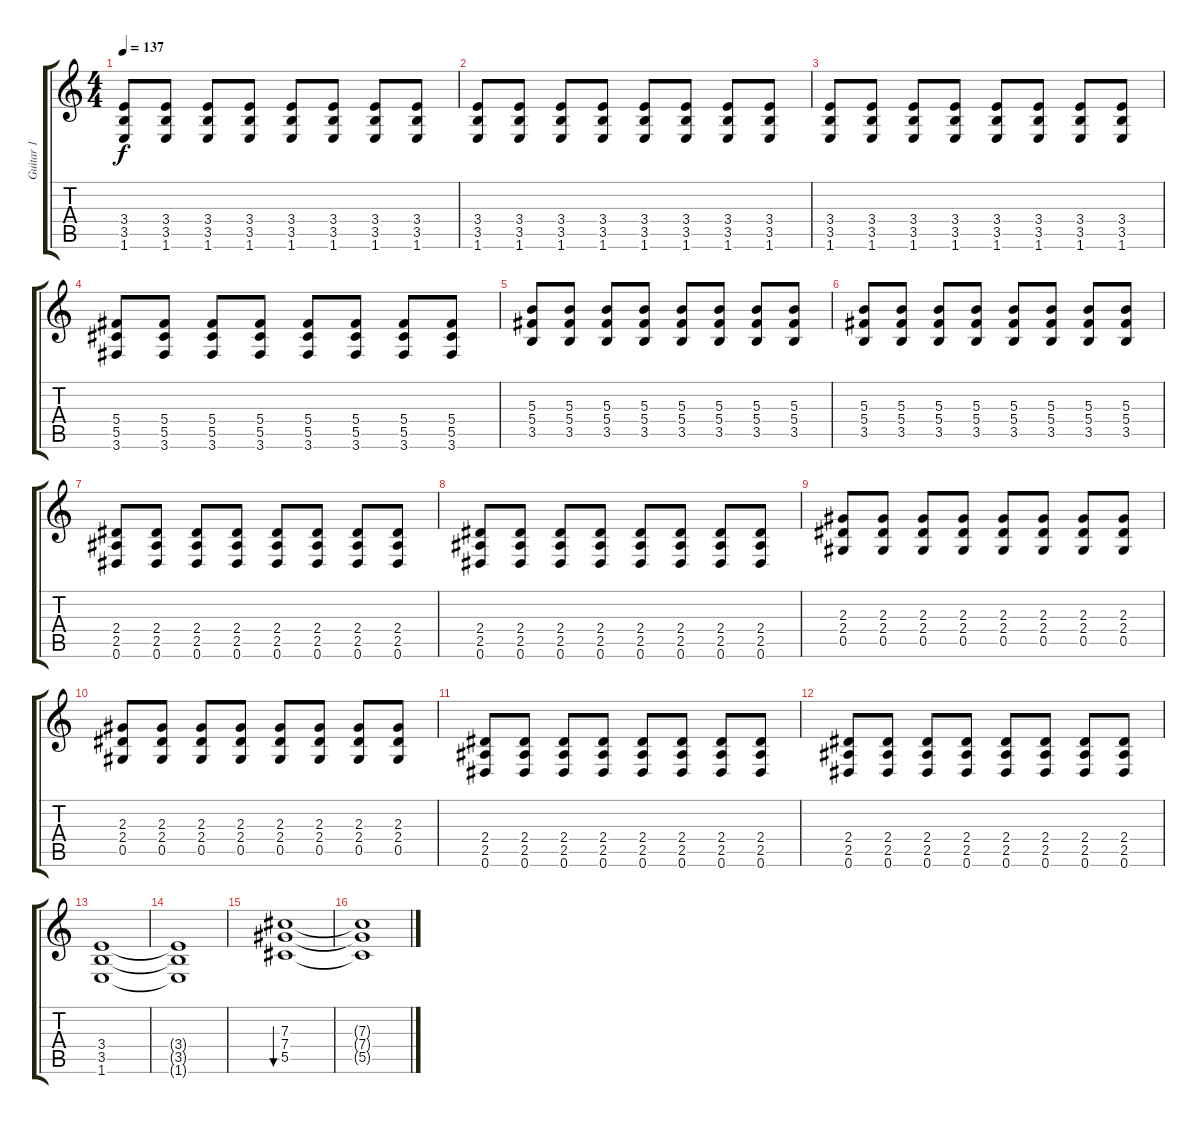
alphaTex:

\track ("Guitar 1" "Guitar 1") {instrument overdrivenguitar}
\staff {score tabs}
\tuning (Eb4 Bb3 Gb3 Db3 Ab2 Eb2) {hide}
\ts (4 4)
\tempo 137
\clef g2
\ks c
(3.4 3.5 1.6).8{dy f} (3.4 3.5 1.6).8 (3.4 3.5 1.6).8 (3.4 3.5 1.6).8 (3.4 3.5 1.6).8 (3.4 3.5 1.6).8 (3.4 3.5 1.6).8 (3.4 3.5 1.6).8 |
(3.4 3.5 1.6).8 (3.4 3.5 1.6).8 (3.4 3.5 1.6).8 (3.4 3.5 1.6).8 (3.4 3.5 1.6).8 (3.4 3.5 1.6).8 (3.4 3.5 1.6).8 (3.4 3.5 1.6).8 |
(3.4 3.5 1.6).8 (3.4 3.5 1.6).8 (3.4 3.5 1.6).8 (3.4 3.5 1.6).8 (3.4 3.5 1.6).8 (3.4 3.5 1.6).8 (3.4 3.5 1.6).8 (3.4 3.5 1.6).8 |
(5.4 5.5 3.6).8 (5.4 5.5 3.6).8 (5.4 5.5 3.6).8 (5.4 5.5 3.6).8 (5.4 5.5 3.6).8 (5.4 5.5 3.6).8 (5.4 5.5 3.6).8 (5.4 5.5 3.6).8 |
(5.3 5.4 3.5).8 (5.3 5.4 3.5).8 (5.3 5.4 3.5).8 (5.3 5.4 3.5).8 (5.3 5.4 3.5).8 (5.3 5.4 3.5).8 (5.3 5.4 3.5).8 (5.3 5.4 3.5).8 |
(5.3 5.4 3.5).8 (5.3 5.4 3.5).8 (5.3 5.4 3.5).8 (5.3 5.4 3.5).8 (5.3 5.4 3.5).8 (5.3 5.4 3.5).8 (5.3 5.4 3.5).8 (5.3 5.4 3.5).8 |
(2.4 2.5 0.6).8 (2.4 2.5 0.6).8 (2.4 2.5 0.6).8 (2.4 2.5 0.6).8 (2.4 2.5 0.6).8 (2.4 2.5 0.6).8 (2.4 2.5 0.6).8 (2.4 2.5 0.6).8 |
(2.4 2.5 0.6).8 (2.4 2.5 0.6).8 (2.4 2.5 0.6).8 (2.4 2.5 0.6).8 (2.4 2.5 0.6).8 (2.4 2.5 0.6).8 (2.4 2.5 0.6).8 (2.4 2.5 0.6).8 |
(2.3 2.4 0.5).8 (2.3 2.4 0.5).8 (2.3 2.4 0.5).8 (2.3 2.4 0.5).8 (2.3 2.4 0.5).8 (2.3 2.4 0.5).8 (2.3 2.4 0.5).8 (2.3 2.4 0.5).8 |
(2.3 2.4 0.5).8 (2.3 2.4 0.5).8 (2.3 2.4 0.5).8 (2.3 2.4 0.5).8 (2.3 2.4 0.5).8 (2.3 2.4 0.5).8 (2.3 2.4 0.5).8 (2.3 2.4 0.5).8 |
(2.4 2.5 0.6).8 (2.4 2.5 0.6).8 (2.4 2.5 0.6).8 (2.4 2.5 0.6).8 (2.4 2.5 0.6).8 (2.4 2.5 0.6).8 (2.4 2.5 0.6).8 (2.4 2.5 0.6).8 |
(2.4 2.5 0.6).8 (2.4 2.5 0.6).8 (2.4 2.5 0.6).8 (2.4 2.5 0.6).8 (2.4 2.5 0.6).8 (2.4 2.5 0.6).8 (2.4 2.5 0.6).8 (2.4 2.5 0.6).8 |
(3.4 3.5 1.6).1 |
(3.4{t} 3.5{t} 1.6{t}).1 |
(7.3 7.4 5.5).1{bu 480} |
(7.3{t} 7.4{t} 5.5{t}).1
